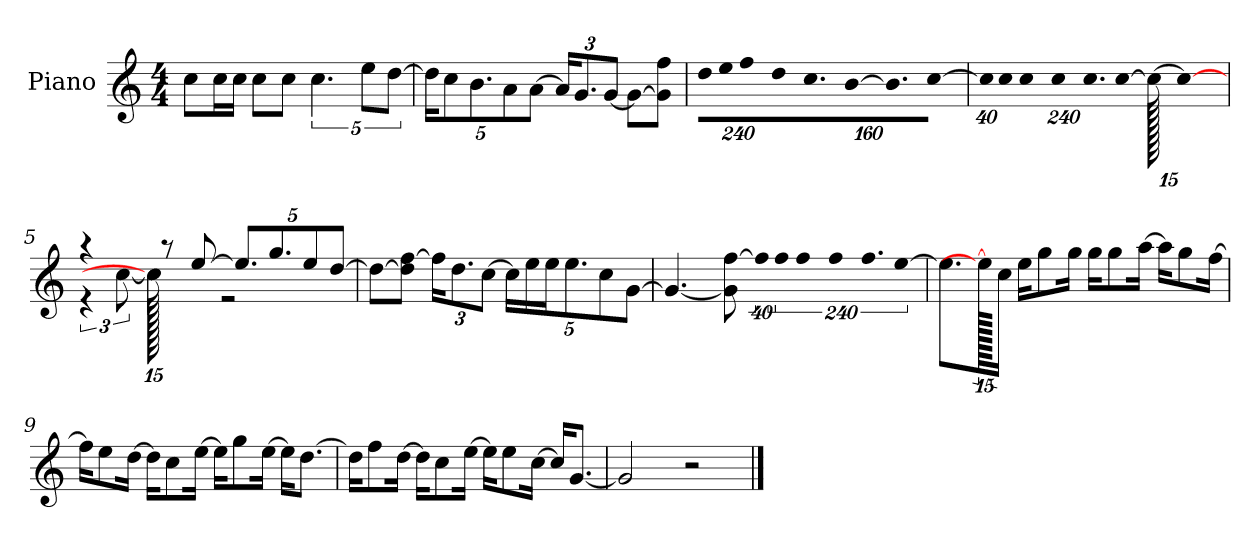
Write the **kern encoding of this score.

**kern
*part1
*staff1
*I"Piano
*I'P-no
*clefG2
*k[]
*M4/4
*MM90
=1
8cc\L
16cc\L
16cc\JJ
8cc\L
8cc\J
5.cc\
10ee\L
[10dd\J
=2
*Xbrackettup
20dd\KL]
10cc\
10.b\
10a\
[10a\J
24a/KL]
12.g/
[12g/J
8g\L_
8g\] 8ff\J
=3
!LO:N:vis=16
1920%137dd\LL
!LO:N:vis=16
1920%137ee\J
!LO:N:vis=8
960%137ff\
!LO:N:vis=8
960%137dd\
!LO:N:vis=8.
640%137cc\
!LO:N:vis=16
[1920%137b\K
!LO:N:vis=8.
640%137b\]
!LO:N:vis=16
[1920%137cc\Jk
=4
!LO:N:vis=32
640%23cc\KLL]
!LO:N:vis=16
1920%137cc\
!LO:N:vis=32
640%23cc\JK
!LO:N:vis=8
960%137cc\
!LO:N:vis=16.
960%103cc\L
[384%41cc\J
1920cc\_
1920%959cc\_
!!LO:LB:g=z
=5
*^
*	*brackettup
4r	6r
.	[12cc\
1920cc\]	4cc\]
8r	.
[8ee/	.
.	2r
*Xbrackettup	*
10.ee/L]	.
10.gg/	.
10ee/	.
[10dd/J	.
.	1920ryy
*v	*v
=6
8dd\L_
8dd\] [8ff\J
24ff\KL]
12.dd\
[12cc\J
20cc\LL]
20ee\
20ee\J
10.ee\
10cc\
[10g\J
=7
4.g/_
8g\] [8ff\
!LO:N:vis=32
640%23ff\KLL]
!LO:N:vis=16
1920%137ff\
!LO:N:vis=32
640%23ff\JK
!LO:N:vis=8
960%137ff\
!LO:N:vis=16.
960%103ff\L
[384%41ee\J
!!LO:LB:g=z
=8
8.ee\L]
1920ee\_
16cc\Jk
16ee\KL
8gg\
16gg\Jk
16gg\KL
8gg\
[16aa\Jk
16aa\KL]
8gg\
[16ff\Jk
=9
16ff\KL]
8ee\
[16dd\Jk
16dd\KL]
8cc\
[16ee\Jk
16ee\KL]
8gg\
[16ee\Jk
16ee\KL]
[8.dd\J
=10
16dd\KL]
8ff\
[16dd\Jk
16dd\KL]
8cc\
[16ee\Jk
16ee\KL]
8ee\
[16cc\Jk
16cc/KL]
[8.g/J
=11
2g/]
2r
==
*-
